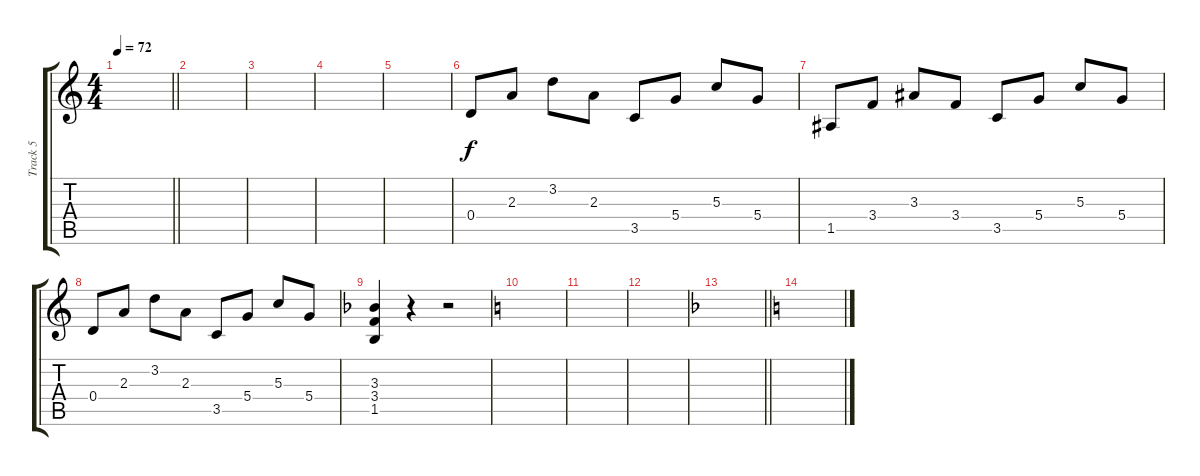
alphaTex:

\track ("Track 5" "Track 5") {instrument acousticguitarsteel}
\staff {score tabs}
\tuning (E4 B3 G3 D3 A2 E2) {hide}
\ts (4 4)
\tempo 72
\clef g2
\barLineRight lightlight
\ks c
|
|
|
|
|
0.4.8 2.3.8 3.2.8 2.3.8 3.5.8 5.4.8 5.3.8 5.4.8 |
1.5.8 3.4.8 3.3.8 3.4.8 3.5.8 5.4.8 5.3.8 5.4.8 |
0.4.8 2.3.8 3.2.8 2.3.8 3.5.8 5.4.8 5.3.8 5.4.8 |
\ks f
(3.3 3.4 1.5).4 r.4 r.2 |
\ks c
|
|
|
\barLineRight lightlight
\ks f
|
\ks c
